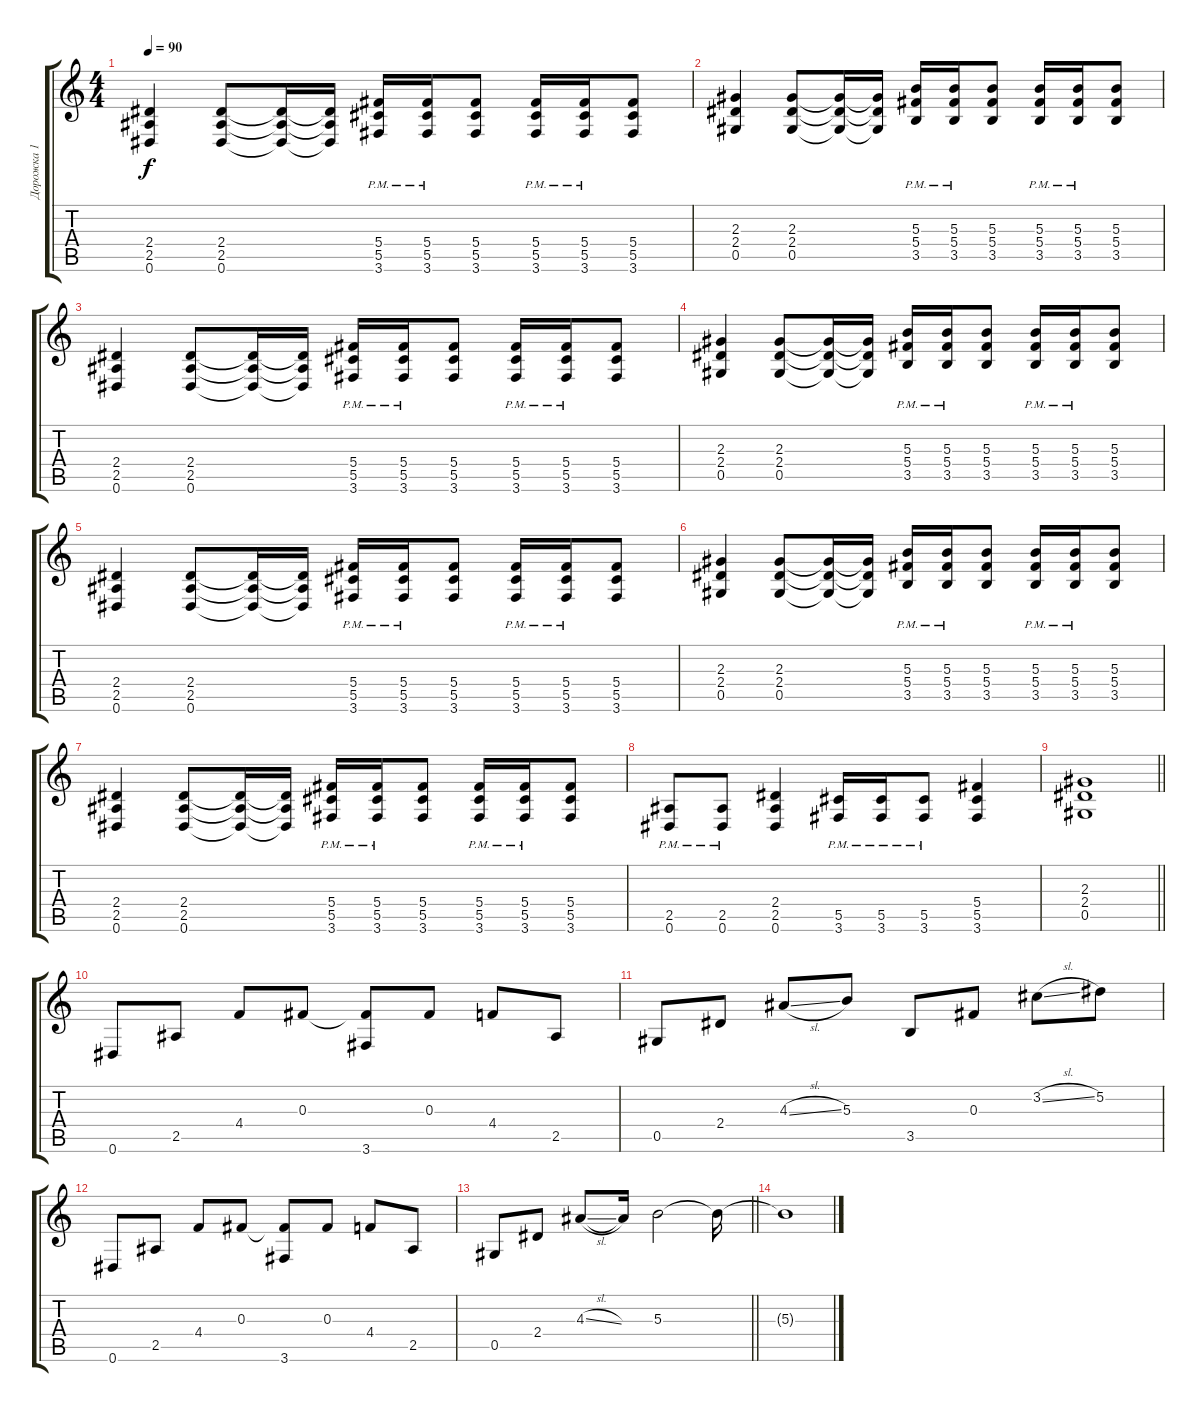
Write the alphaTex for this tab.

\track ("Дорожка 1" "Дорожка 1") {instrument acousticguitarsteel}
\staff {score tabs}
\tuning (Eb4 Bb3 Gb3 Db3 Ab2 Eb2) {hide}
\ts (4 4)
\tempo 90
\clef g2
\ks c
(2.4 2.5 0.6).4{dy f instrument distortionguitar} (2.4 2.5 0.6).8 (2.4{t} 2.5{t} 0.6{t}).16 (2.4{t} 2.5{t} 0.6{t}).16 (5.4{pm} 5.5{pm} 3.6{pm}).16 (5.4{pm} 5.5{pm} 3.6{pm}).16 (5.4 5.5 3.6).8 (5.4{pm} 5.5{pm} 3.6{pm}).16 (5.4{pm} 5.5{pm} 3.6{pm}).16 (5.4 5.5 3.6).8 |
(2.3 2.4 0.5).4 (2.3 2.4 0.5).8 (2.3{t} 2.4{t} 0.5{t}).16 (2.3{t} 2.4{t} 0.5{t}).16 (5.3{pm} 5.4{pm} 3.5{pm}).16 (5.3{pm} 5.4{pm} 3.5{pm}).16 (5.3 5.4 3.5).8 (5.3{pm} 5.4{pm} 3.5{pm}).16 (5.3{pm} 5.4{pm} 3.5{pm}).16 (5.3 5.4 3.5).8 |
(2.4 2.5 0.6).4 (2.4 2.5 0.6).8 (2.4{t} 2.5{t} 0.6{t}).16 (2.4{t} 2.5{t} 0.6{t}).16 (5.4{pm} 5.5{pm} 3.6{pm}).16 (5.4{pm} 5.5{pm} 3.6{pm}).16 (5.4 5.5 3.6).8 (5.4{pm} 5.5{pm} 3.6{pm}).16 (5.4{pm} 5.5{pm} 3.6{pm}).16 (5.4 5.5 3.6).8 |
(2.3 2.4 0.5).4 (2.3 2.4 0.5).8 (2.3{t} 2.4{t} 0.5{t}).16 (2.3{t} 2.4{t} 0.5{t}).16 (5.3{pm} 5.4{pm} 3.5{pm}).16 (5.3{pm} 5.4{pm} 3.5{pm}).16 (5.3 5.4 3.5).8 (5.3{pm} 5.4{pm} 3.5{pm}).16 (5.3{pm} 5.4{pm} 3.5{pm}).16 (5.3 5.4 3.5).8 |
(2.4 2.5 0.6).4 (2.4 2.5 0.6).8 (2.4{t} 2.5{t} 0.6{t}).16 (2.4{t} 2.5{t} 0.6{t}).16 (5.4{pm} 5.5{pm} 3.6{pm}).16 (5.4{pm} 5.5{pm} 3.6{pm}).16 (5.4 5.5 3.6).8 (5.4{pm} 5.5{pm} 3.6{pm}).16 (5.4{pm} 5.5{pm} 3.6{pm}).16 (5.4 5.5 3.6).8 |
(2.3 2.4 0.5).4 (2.3 2.4 0.5).8 (2.3{t} 2.4{t} 0.5{t}).16 (2.3{t} 2.4{t} 0.5{t}).16 (5.3{pm} 5.4{pm} 3.5{pm}).16 (5.3{pm} 5.4{pm} 3.5{pm}).16 (5.3 5.4 3.5).8 (5.3{pm} 5.4{pm} 3.5{pm}).16 (5.3{pm} 5.4{pm} 3.5{pm}).16 (5.3 5.4 3.5).8 |
(2.4 2.5 0.6).4 (2.4 2.5 0.6).8 (2.4{t} 2.5{t} 0.6{t}).16 (2.4{t} 2.5{t} 0.6{t}).16 (5.4{pm} 5.5{pm} 3.6{pm}).16 (5.4{pm} 5.5{pm} 3.6{pm}).16 (5.4 5.5 3.6).8 (5.4{pm} 5.5{pm} 3.6{pm}).16 (5.4{pm} 5.5{pm} 3.6{pm}).16 (5.4 5.5 3.6).8 |
(2.5{pm} 0.6{pm}).8 (2.5{pm} 0.6{pm}).8 (2.4 2.5 0.6).4 (5.5{pm} 3.6{pm}).16 (5.5{pm} 3.6{pm}).16 (5.5{pm} 3.6{pm}).8 (5.4 5.5 3.6).4 |
\barLineRight lightlight
(2.3 2.4 0.5).1 |
0.6.8 2.5.8 4.4.8 0.3.8 (0.3{t} 3.6).8 0.3.8 4.4.8 2.5.8 |
0.5.8 2.4.8 4.3{sl}.8 5.3.8 3.5.8 0.3.8 3.2{sl}.8 5.2.8 |
0.6.8 2.5.8 4.4.8 0.3.8 (0.3{t} 3.6).8 0.3.8 4.4.8 2.5.8 |
\barLineRight lightlight
0.5.8 2.4.8 4.3{sl}.8 4.3{t}.16 5.3.2 5.3{t}.16 |
5.3{t}.1
